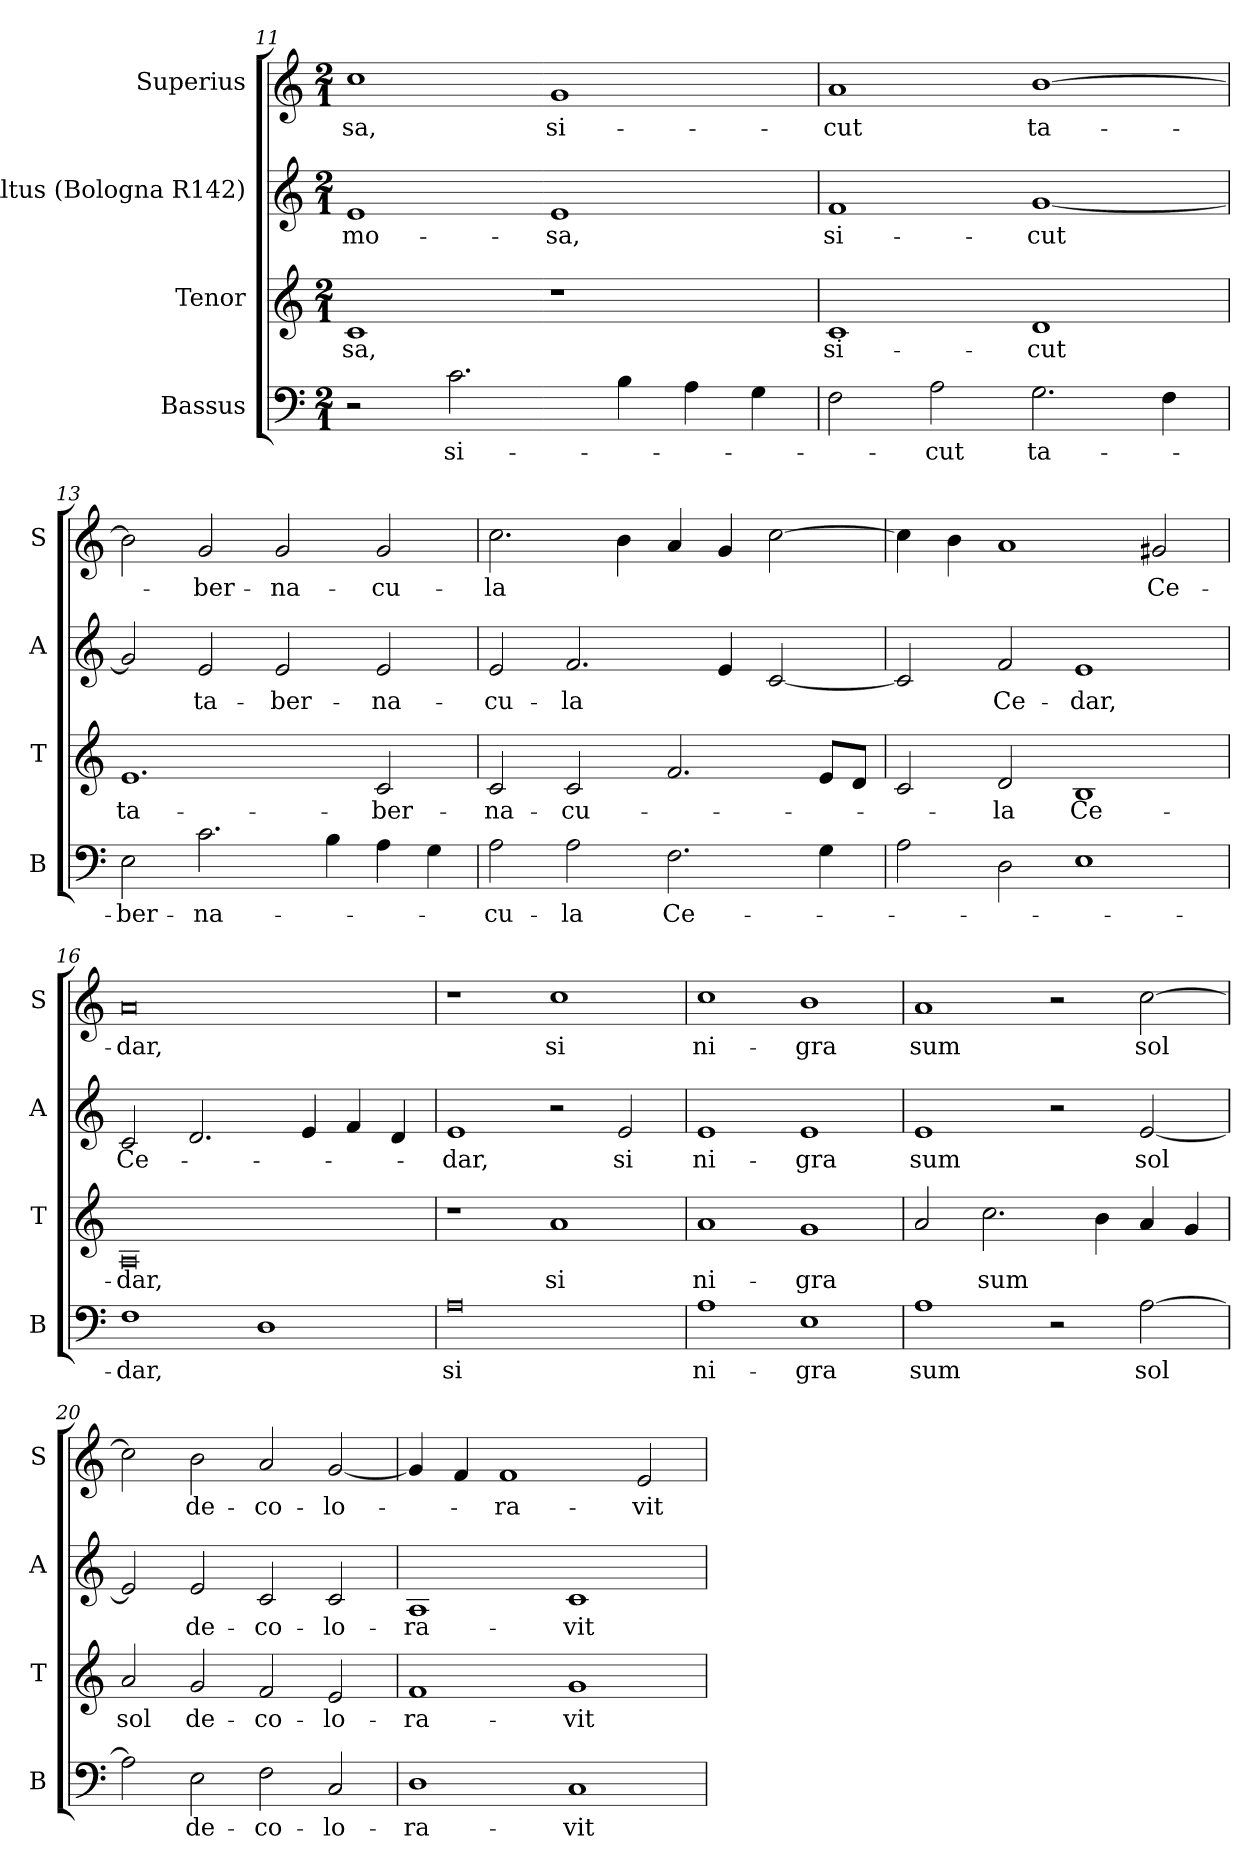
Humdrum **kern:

**kern	**text	**kern	**text	**kern	**text	**kern	**text
*part4	*part4	*part3	*part3	*part2	*part2	*part1	*part1
*staff4	*staff4	*staff3	*staff3	*staff2	*staff2	*staff1	*staff1
*I"Bassus	*	*I"Tenor	*	*I"Altus (Bologna R142)	*	*I"Superius	*
*I'B	*	*I'T	*	*I'A	*	*I'S	*
*clefF4	*	*clefG2	*	*clefG2	*	*clefG2	*
*k[]	*	*k[]	*	*k[]	*	*k[]	*
*C:	*	*C:	*	*C:	*	*C:	*
*M2/1	*	*M2/1	*	*M2/1	*	*M2/1	*
=11	=11	=11	=11	=11	=11	=11	=11
2r	.	1c	-sa,	1e	-mo-	1cc	-sa,
2.c	si-	.	.	.	.	.	.
.	.	1r	.	1e	-sa,	1g	si-
4B	.	.	.	.	.	.	.
4A	.	.	.	.	.	.	.
4G	.	.	.	.	.	.	.
=12	=12	=12	=12	=12	=12	=12	=12
2F	.	1c	si-	1f	si-	1a	-cut
2A	-cut	.	.	.	.	.	.
2.G	ta-	1d	-cut	[1g	-cut	[1b	ta-
4F	.	.	.	.	.	.	.
=13	=13	=13	=13	=13	=13	=13	=13
2E	-ber-	1.e	ta-	2g]	.	2b]	.
2.c	-na-	.	.	2e	ta-	2g	-ber-
.	.	.	.	2e	-ber-	2g	-na-
4B	.	.	.	.	.	.	.
4A	.	2c	-ber-	2e	-na-	2g	-cu-
4G	.	.	.	.	.	.	.
=14	=14	=14	=14	=14	=14	=14	=14
2A	-cu-	2c	-na-	2e	-cu-	2.cc	-la
2A	-la	2c	-cu-	2.f	-la	.	.
.	.	.	.	.	.	4b	.
2.F	Ce-	2.f	.	.	.	4a	.
.	.	.	.	4e	.	4g	.
.	.	.	.	[2c	.	[2cc	.
4G	.	8eL	.	.	.	.	.
.	.	8dJ	.	.	.	.	.
=15	=15	=15	=15	=15	=15	=15	=15
2A	.	2c	.	2c]	.	4cc]	.
.	.	.	.	.	.	4b	.
2D	.	2d	-la	2f	Ce-	1a	.
1E	.	1B	Ce-	1e	-dar,	.	.
.	.	.	.	.	.	2g#X	Ce-
=16	=16	=16	=16	=16	=16	=16	=16
1F	-dar,	0A	-dar,	2c	Ce-	0a	-dar,
.	.	.	.	2.d	.	.	.
1D	.	.	.	.	.	.	.
.	.	.	.	4e	.	.	.
.	.	.	.	4f	.	.	.
.	.	.	.	4d	.	.	.
=17	=17	=17	=17	=17	=17	=17	=17
0A	si	1r	.	1e	-dar,	1r	.
.	.	1a	si	2r	.	1cc	si
.	.	.	.	2e	si	.	.
=18	=18	=18	=18	=18	=18	=18	=18
1A	ni-	1a	ni-	1e	ni-	1cc	ni-
1E	-gra	1g	-gra	1e	-gra	1b	-gra
=19	=19	=19	=19	=19	=19	=19	=19
1A	sum	2a	.	1e	sum	1a	sum
.	.	2.cc	sum	.	.	.	.
2r	.	.	.	2r	.	2r	.
.	.	4b	.	.	.	.	.
[2A	sol	4a	.	[2e	sol	[2cc	sol
.	.	4g	.	.	.	.	.
=20	=20	=20	=20	=20	=20	=20	=20
2A]	.	2a	sol	2e]	.	2cc]	.
2E	de-	2g	de-	2e	de-	2b	de-
2F	-co-	2f	-co-	2c	-co-	2a	-co-
2C	-lo-	2e	-lo-	2c	-lo-	[2g	-lo-
=21	=21	=21	=21	=21	=21	=21	=21
1D	-ra-	1f	-ra-	1A	-ra-	4g]	.
.	.	.	.	.	.	4f	.
.	.	.	.	.	.	1f	-ra-
1C	-vit-	1g	-vit	1c	-vit	.	.
.	.	.	.	.	.	2e	-vit
=	=	=	=	=	=	=	=
*-	*-	*-	*-	*-	*-	*-	*-
